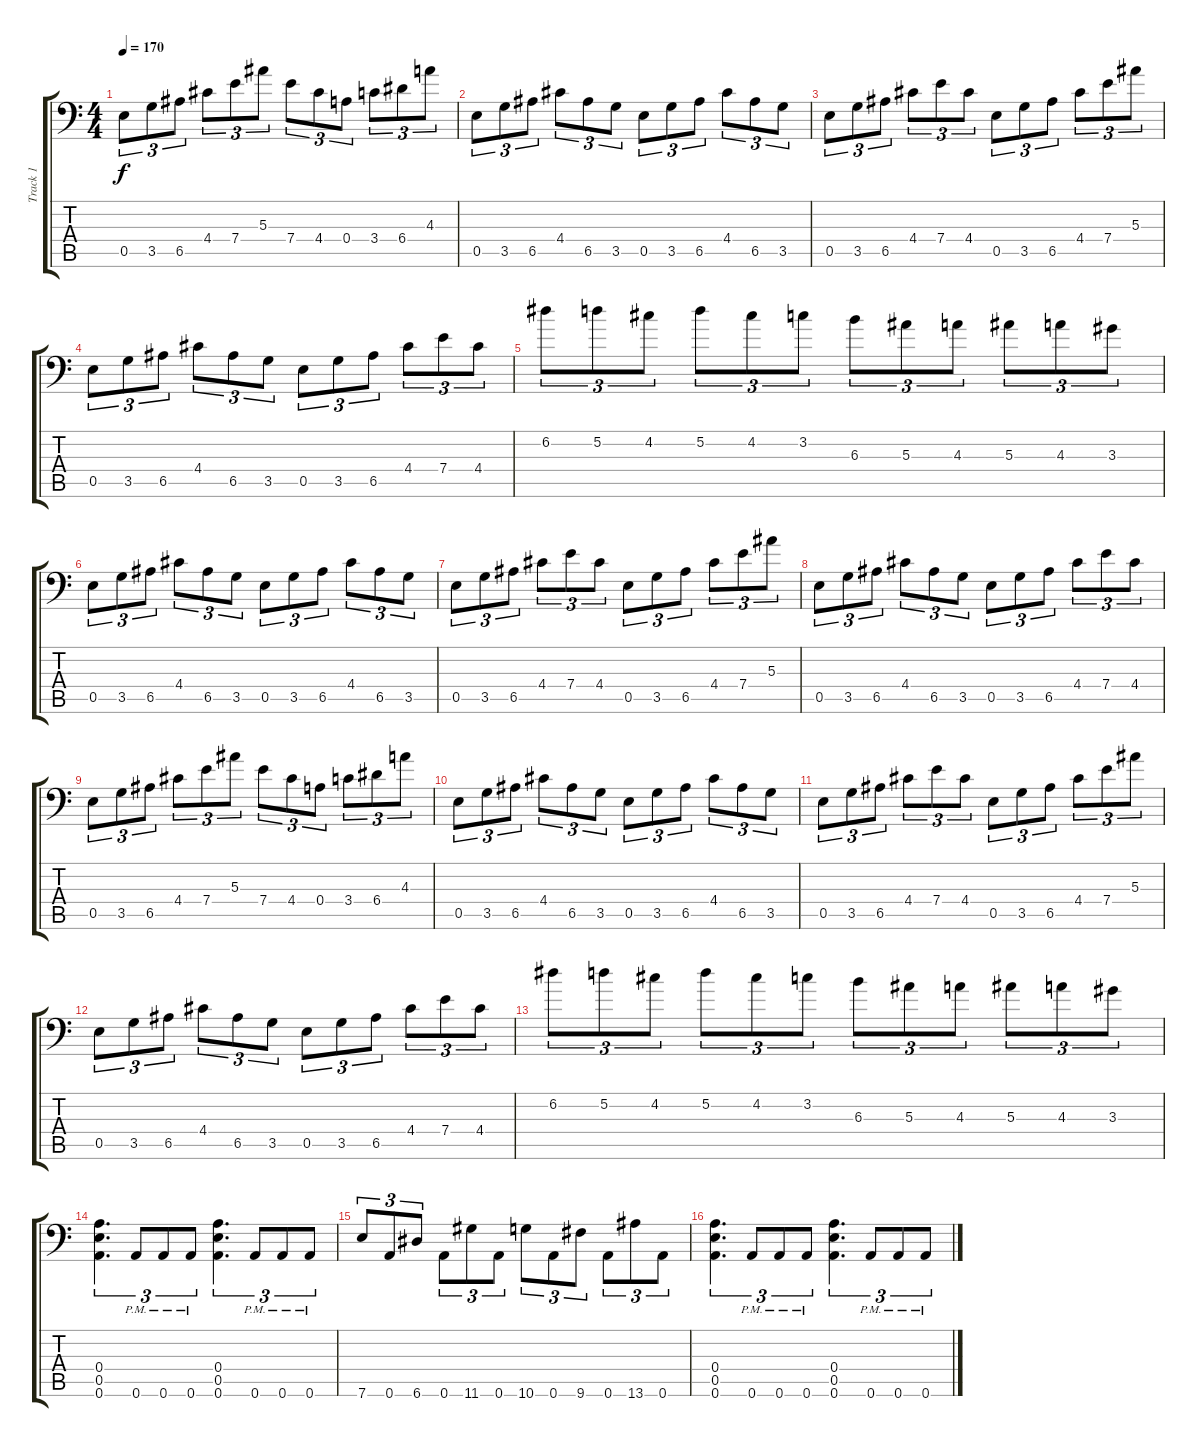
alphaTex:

\track ("Track 1" "Track 1") {instrument distortionguitar}
\staff {score tabs}
\tuning (D4 A3 F3 A2 E2 A1) {hide}
\ts (4 4)
\tempo 170
\clef f4
\ks c
0.5.8{tu (3 2) dy f} 3.5.8{tu (3 2)} 6.5.8{tu (3 2)} 4.4.8{tu (3 2)} 7.4.8{tu (3 2)} 5.3.8{tu (3 2)} 7.4.8{tu (3 2)} 4.4.8{tu (3 2)} 0.4.8{tu (3 2)} 3.4.8{tu (3 2)} 6.4.8{tu (3 2)} 4.3.8{tu (3 2)} |
0.5.8{tu (3 2)} 3.5.8{tu (3 2)} 6.5.8{tu (3 2)} 4.4.8{tu (3 2)} 6.5.8{tu (3 2)} 3.5.8{tu (3 2)} 0.5.8{tu (3 2)} 3.5.8{tu (3 2)} 6.5.8{tu (3 2)} 4.4.8{tu (3 2)} 6.5.8{tu (3 2)} 3.5.8{tu (3 2)} |
0.5.8{tu (3 2)} 3.5.8{tu (3 2)} 6.5.8{tu (3 2)} 4.4.8{tu (3 2)} 7.4.8{tu (3 2)} 4.4.8{tu (3 2)} 0.5.8{tu (3 2)} 3.5.8{tu (3 2)} 6.5.8{tu (3 2)} 4.4.8{tu (3 2)} 7.4.8{tu (3 2)} 5.3.8{tu (3 2)} |
0.5.8{tu (3 2)} 3.5.8{tu (3 2)} 6.5.8{tu (3 2)} 4.4.8{tu (3 2)} 6.5.8{tu (3 2)} 3.5.8{tu (3 2)} 0.5.8{tu (3 2)} 3.5.8{tu (3 2)} 6.5.8{tu (3 2)} 4.4.8{tu (3 2)} 7.4.8{tu (3 2)} 4.4.8{tu (3 2)} |
6.2.8{tu (3 2)} 5.2.8{tu (3 2)} 4.2.8{tu (3 2)} 5.2.8{tu (3 2)} 4.2.8{tu (3 2)} 3.2.8{tu (3 2)} 6.3.8{tu (3 2)} 5.3.8{tu (3 2)} 4.3.8{tu (3 2)} 5.3.8{tu (3 2)} 4.3.8{tu (3 2)} 3.3.8{tu (3 2)} |
0.5.8{tu (3 2)} 3.5.8{tu (3 2)} 6.5.8{tu (3 2)} 4.4.8{tu (3 2)} 6.5.8{tu (3 2)} 3.5.8{tu (3 2)} 0.5.8{tu (3 2)} 3.5.8{tu (3 2)} 6.5.8{tu (3 2)} 4.4.8{tu (3 2)} 6.5.8{tu (3 2)} 3.5.8{tu (3 2)} |
0.5.8{tu (3 2)} 3.5.8{tu (3 2)} 6.5.8{tu (3 2)} 4.4.8{tu (3 2)} 7.4.8{tu (3 2)} 4.4.8{tu (3 2)} 0.5.8{tu (3 2)} 3.5.8{tu (3 2)} 6.5.8{tu (3 2)} 4.4.8{tu (3 2)} 7.4.8{tu (3 2)} 5.3.8{tu (3 2)} |
0.5.8{tu (3 2)} 3.5.8{tu (3 2)} 6.5.8{tu (3 2)} 4.4.8{tu (3 2)} 6.5.8{tu (3 2)} 3.5.8{tu (3 2)} 0.5.8{tu (3 2)} 3.5.8{tu (3 2)} 6.5.8{tu (3 2)} 4.4.8{tu (3 2)} 7.4.8{tu (3 2)} 4.4.8{tu (3 2)} |
0.5.8{tu (3 2)} 3.5.8{tu (3 2)} 6.5.8{tu (3 2)} 4.4.8{tu (3 2)} 7.4.8{tu (3 2)} 5.3.8{tu (3 2)} 7.4.8{tu (3 2)} 4.4.8{tu (3 2)} 0.4.8{tu (3 2)} 3.4.8{tu (3 2)} 6.4.8{tu (3 2)} 4.3.8{tu (3 2)} |
0.5.8{tu (3 2)} 3.5.8{tu (3 2)} 6.5.8{tu (3 2)} 4.4.8{tu (3 2)} 6.5.8{tu (3 2)} 3.5.8{tu (3 2)} 0.5.8{tu (3 2)} 3.5.8{tu (3 2)} 6.5.8{tu (3 2)} 4.4.8{tu (3 2)} 6.5.8{tu (3 2)} 3.5.8{tu (3 2)} |
0.5.8{tu (3 2)} 3.5.8{tu (3 2)} 6.5.8{tu (3 2)} 4.4.8{tu (3 2)} 7.4.8{tu (3 2)} 4.4.8{tu (3 2)} 0.5.8{tu (3 2)} 3.5.8{tu (3 2)} 6.5.8{tu (3 2)} 4.4.8{tu (3 2)} 7.4.8{tu (3 2)} 5.3.8{tu (3 2)} |
0.5.8{tu (3 2)} 3.5.8{tu (3 2)} 6.5.8{tu (3 2)} 4.4.8{tu (3 2)} 6.5.8{tu (3 2)} 3.5.8{tu (3 2)} 0.5.8{tu (3 2)} 3.5.8{tu (3 2)} 6.5.8{tu (3 2)} 4.4.8{tu (3 2)} 7.4.8{tu (3 2)} 4.4.8{tu (3 2)} |
6.2.8{tu (3 2)} 5.2.8{tu (3 2)} 4.2.8{tu (3 2)} 5.2.8{tu (3 2)} 4.2.8{tu (3 2)} 3.2.8{tu (3 2)} 6.3.8{tu (3 2)} 5.3.8{tu (3 2)} 4.3.8{tu (3 2)} 5.3.8{tu (3 2)} 4.3.8{tu (3 2)} 3.3.8{tu (3 2)} |
(0.4 0.5 0.6).4{d tu (3 2)} 0.6{pm}.8{tu (3 2)} 0.6{pm}.8{tu (3 2)} 0.6{pm}.8{tu (3 2)} (0.4 0.5 0.6).4{d tu (3 2)} 0.6{pm}.8{tu (3 2)} 0.6{pm}.8{tu (3 2)} 0.6{pm}.8{tu (3 2)} |
7.6.8{tu (3 2)} 0.6.8{tu (3 2)} 6.6.8{tu (3 2)} 0.6.8{tu (3 2)} 11.6.8{tu (3 2)} 0.6.8{tu (3 2)} 10.6.8{tu (3 2)} 0.6.8{tu (3 2)} 9.6.8{tu (3 2)} 0.6.8{tu (3 2)} 13.6.8{tu (3 2)} 0.6.8{tu (3 2)} |
(0.4 0.5 0.6).4{d tu (3 2)} 0.6{pm}.8{tu (3 2)} 0.6{pm}.8{tu (3 2)} 0.6{pm}.8{tu (3 2)} (0.4 0.5 0.6).4{d tu (3 2)} 0.6{pm}.8{tu (3 2)} 0.6{pm}.8{tu (3 2)} 0.6{pm}.8{tu (3 2)}
